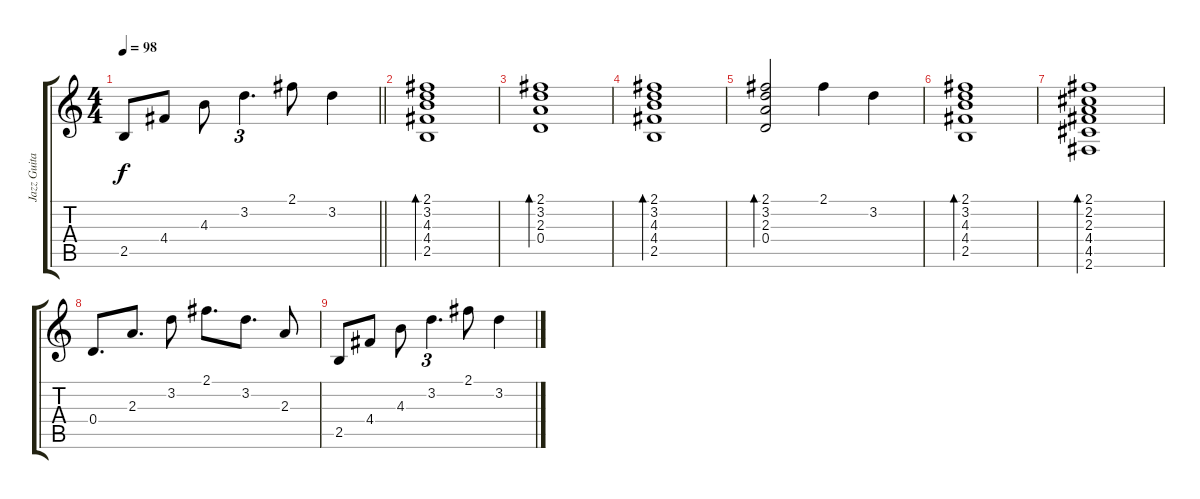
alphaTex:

\track ("Jazz Guitar" "Jazz Guita") {instrument electricguitarjazz}
\staff {score tabs}
\tuning (E4 B3 G3 D3 A2 E2) {hide}
\ts (4 4)
\tempo 98
\clef g2
\barLineRight lightlight
\ks c
2.5.8{dy f} 4.4.8 4.3.8 3.2.4{d tu (3 2)} 2.1.8 3.2.4 |
(2.1 3.2 4.3 4.4 2.5).1{bd 240} |
(2.1 3.2 2.3 0.4).1{bd 60} |
(2.1 3.2 4.3 4.4 2.5).1{bd 240} |
(2.1 3.2 2.3 0.4).2{bd 60} 2.1.4 3.2.4 |
(2.1 3.2 4.3 4.4 2.5).1{bd 240} |
(2.1 2.2 2.3 4.4 4.5 2.6).1{bd 60} |
0.4.8{d} 2.3.8{d} 3.2.8 2.1.8{d} 3.2.8{d} 2.3.8 |
2.5.8 4.4.8 4.3.8 3.2.4{d tu (3 2)} 2.1.8 3.2.4
